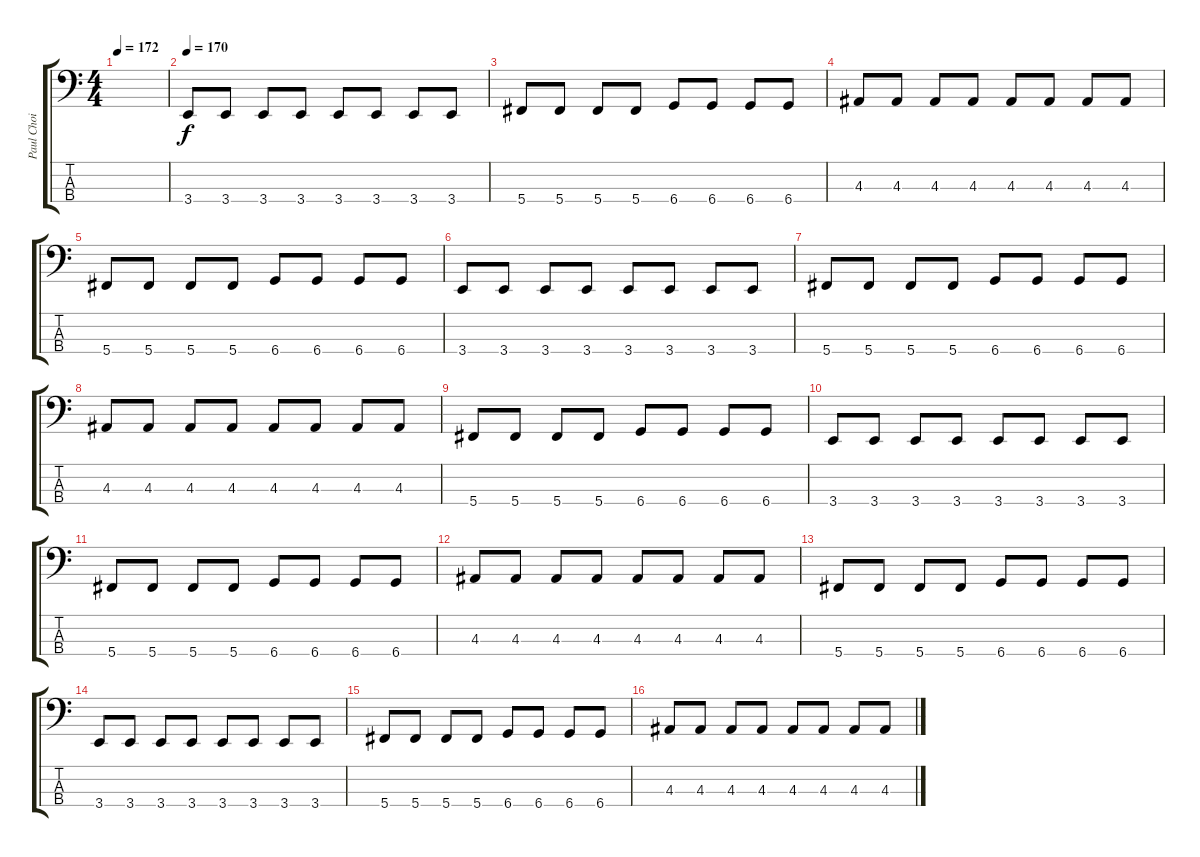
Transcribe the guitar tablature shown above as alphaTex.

\track ("Paul Choi (Bass)" "Paul Choi ") {instrument electricbasspick}
\staff {score tabs}
\tuning (E2 B1 Gb1 Db1) {hide}
\ts (4 4)
\tempo 172
\clef f4
\ks c
|
\tempo 170
3.4.8 3.4.8 3.4.8 3.4.8 3.4.8 3.4.8 3.4.8 3.4.8 |
5.4.8 5.4.8 5.4.8 5.4.8 6.4.8 6.4.8 6.4.8 6.4.8 |
4.3.8 4.3.8 4.3.8 4.3.8 4.3.8 4.3.8 4.3.8 4.3.8 |
5.4.8 5.4.8 5.4.8 5.4.8 6.4.8 6.4.8 6.4.8 6.4.8 |
3.4.8 3.4.8 3.4.8 3.4.8 3.4.8 3.4.8 3.4.8 3.4.8 |
5.4.8 5.4.8 5.4.8 5.4.8 6.4.8 6.4.8 6.4.8 6.4.8 |
4.3.8 4.3.8 4.3.8 4.3.8 4.3.8 4.3.8 4.3.8 4.3.8 |
5.4.8 5.4.8 5.4.8 5.4.8 6.4.8 6.4.8 6.4.8 6.4.8 |
3.4.8 3.4.8 3.4.8 3.4.8 3.4.8 3.4.8 3.4.8 3.4.8 |
5.4.8 5.4.8 5.4.8 5.4.8 6.4.8 6.4.8 6.4.8 6.4.8 |
4.3.8 4.3.8 4.3.8 4.3.8 4.3.8 4.3.8 4.3.8 4.3.8 |
5.4.8 5.4.8 5.4.8 5.4.8 6.4.8 6.4.8 6.4.8 6.4.8 |
3.4.8 3.4.8 3.4.8 3.4.8 3.4.8 3.4.8 3.4.8 3.4.8 |
5.4.8 5.4.8 5.4.8 5.4.8 6.4.8 6.4.8 6.4.8 6.4.8 |
4.3.8 4.3.8 4.3.8 4.3.8 4.3.8 4.3.8 4.3.8 4.3.8
